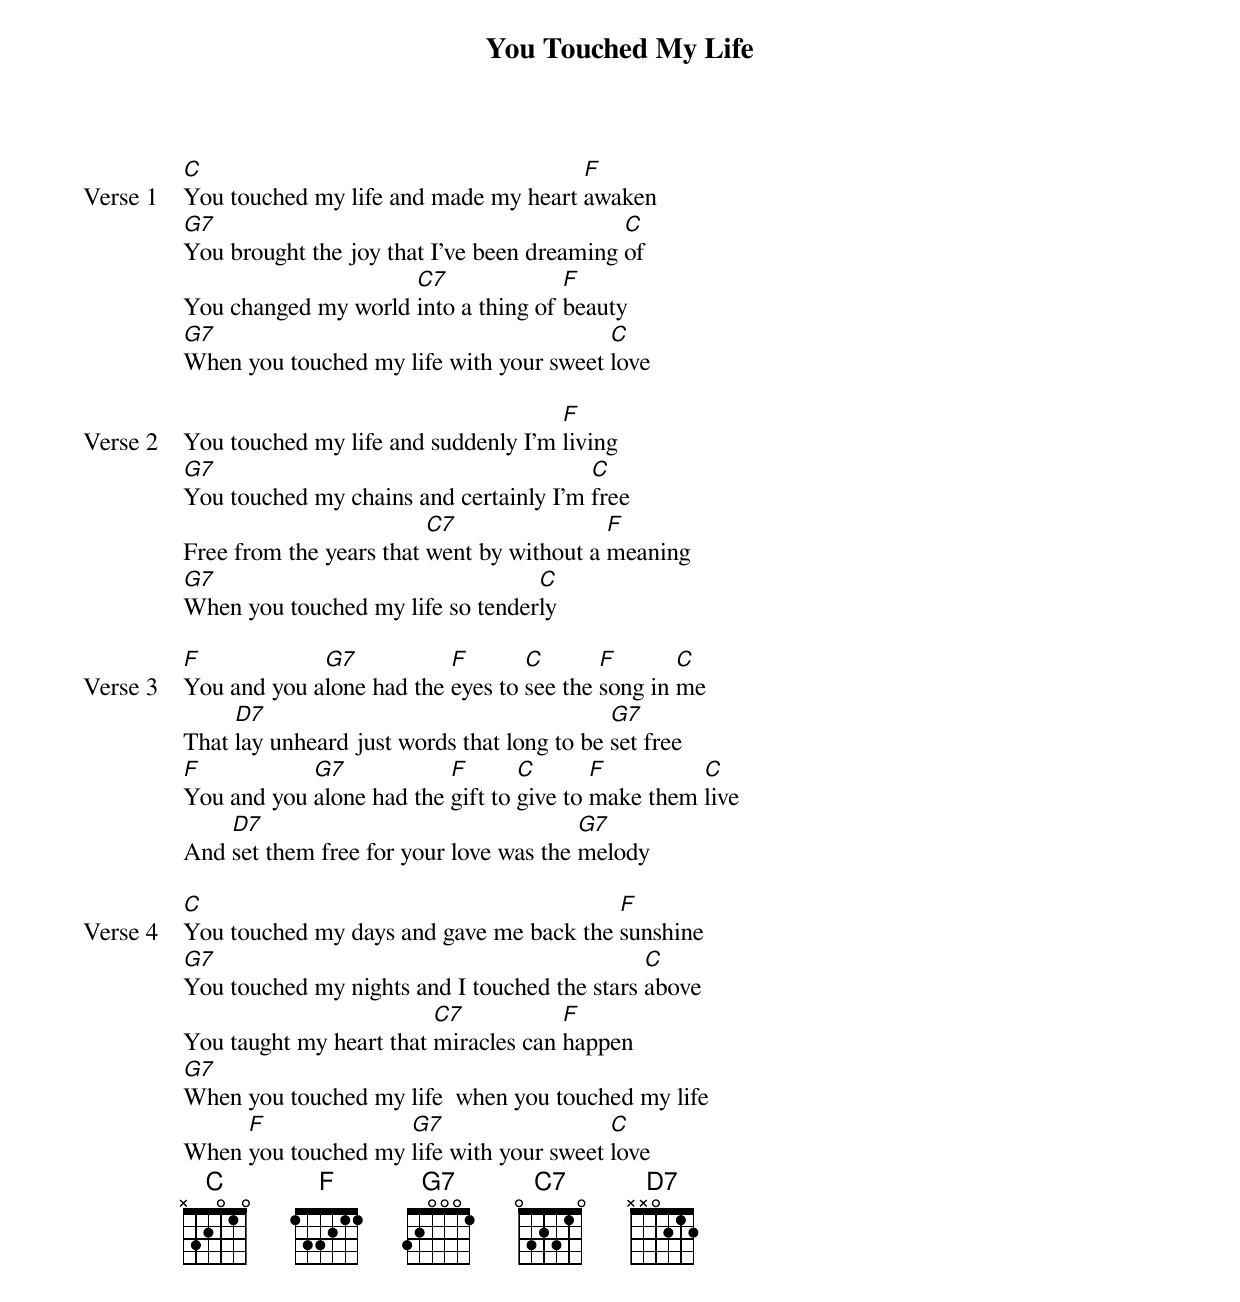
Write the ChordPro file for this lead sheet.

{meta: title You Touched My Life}
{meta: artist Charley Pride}
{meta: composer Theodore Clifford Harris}
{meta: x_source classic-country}
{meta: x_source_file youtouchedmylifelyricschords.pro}
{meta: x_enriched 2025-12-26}

{start_of_verse: Verse 1}
[C]You touched my life and made my heart [F]awaken
[G7]You brought the joy that I've been dreaming [C]of
You changed my world [C7]into a thing of [F]beauty
[G7]When you touched my life with your sweet [C]love
{end_of_verse}

{start_of_verse: Verse 2}
You touched my life and suddenly I'm [F]living
[G7]You touched my chains and certainly I'm [C]free
Free from the years that [C7]went by without a [F]meaning
[G7]When you touched my life so tender[C]ly
{end_of_verse}

{start_of_verse: Verse 3}
[F]You and you a[G7]lone had the [F]eyes to [C]see the [F]song in [C]me
That [D7]lay unheard just words that long to be [G7]set free
[F]You and you [G7]alone had the [F]gift to [C]give to [F]make them [C]live
And [D7]set them free for your love was the [G7]melody
{end_of_verse}

{start_of_verse: Verse 4}
[C]You touched my days and gave me back the [F]sunshine
[G7]You touched my nights and I touched the stars [C]above
You taught my heart that [C7]miracles can [F]happen
[G7]When you touched my life  when you touched my life
When [F]you touched my [G7]life with your sweet [C]love
{end_of_verse}
